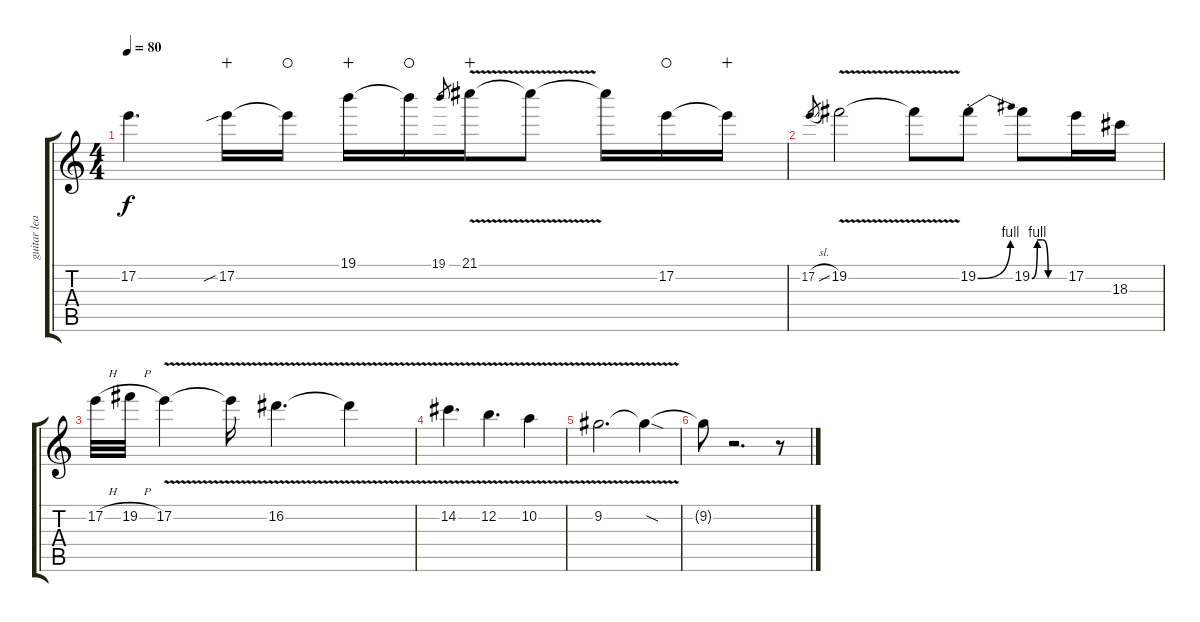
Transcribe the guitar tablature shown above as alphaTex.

\track ("guitar lead" "guitar lea") {instrument electricguitarclean}
\staff {score tabs}
\tuning (E4 B3 G3 D3 A2 E2) {hide}
\ts (4 4)
\tempo 80
\clef g2
\ks c
17.2.4{d dy f} 17.2{sib}.16{wahc} 17.2{t}.16{waho} 19.1.16{wahc} 19.1{t}.16{waho} 19.1.8{gr} 21.1{v}.16{wahc} 21.1{t}.8 21.1{t}.16 17.2.16{waho} 17.2{t}.16{wahc} |
17.2{sl}.8{gr} 19.2{v}.2 19.2{t}.8 19.2{be (bend 0 0 60 4) st}.8 19.2{be (custom 0 0 10 4 20 4 30 0 60 0)}.8 17.2.16 18.3.16 |
17.2{h}.32 19.2{h}.32 17.2{v}.4 17.2{t}.16 16.2{v}.4{d} 16.2{t}.4 |
14.2{v}.4{d} 12.2{v}.4{d} 10.2{v}.4 |
9.2{v}.2{d} 9.2{sod t}.4 |
9.2{t}.8 r.2{d} r.8
